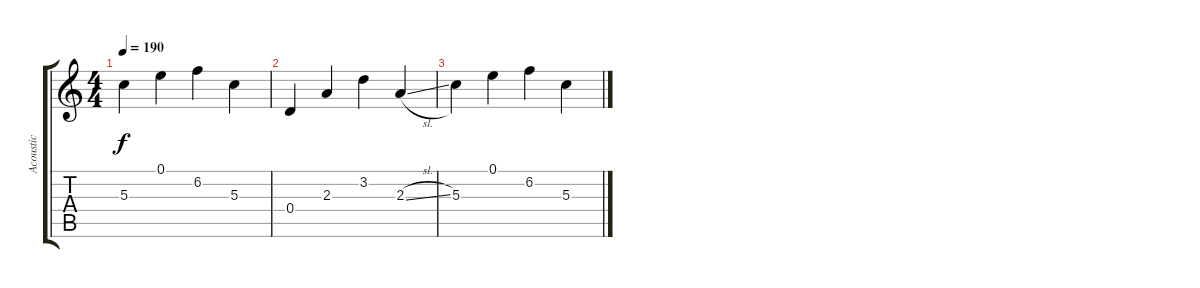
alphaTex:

\track ("Acoustic" "Acoustic") {instrument acousticguitarnylon}
\staff {score tabs}
\tuning (E4 B3 G3 D3 A2 E2) {hide}
\ts (4 4)
\tempo 190
\clef g2
\ks c
5.3.4{dy f} 0.1.4 6.2.4 5.3.4 |
0.4.4 2.3.4 3.2.4 2.3{sl}.4 |
5.3.4 0.1.4 6.2.4 5.3.4
